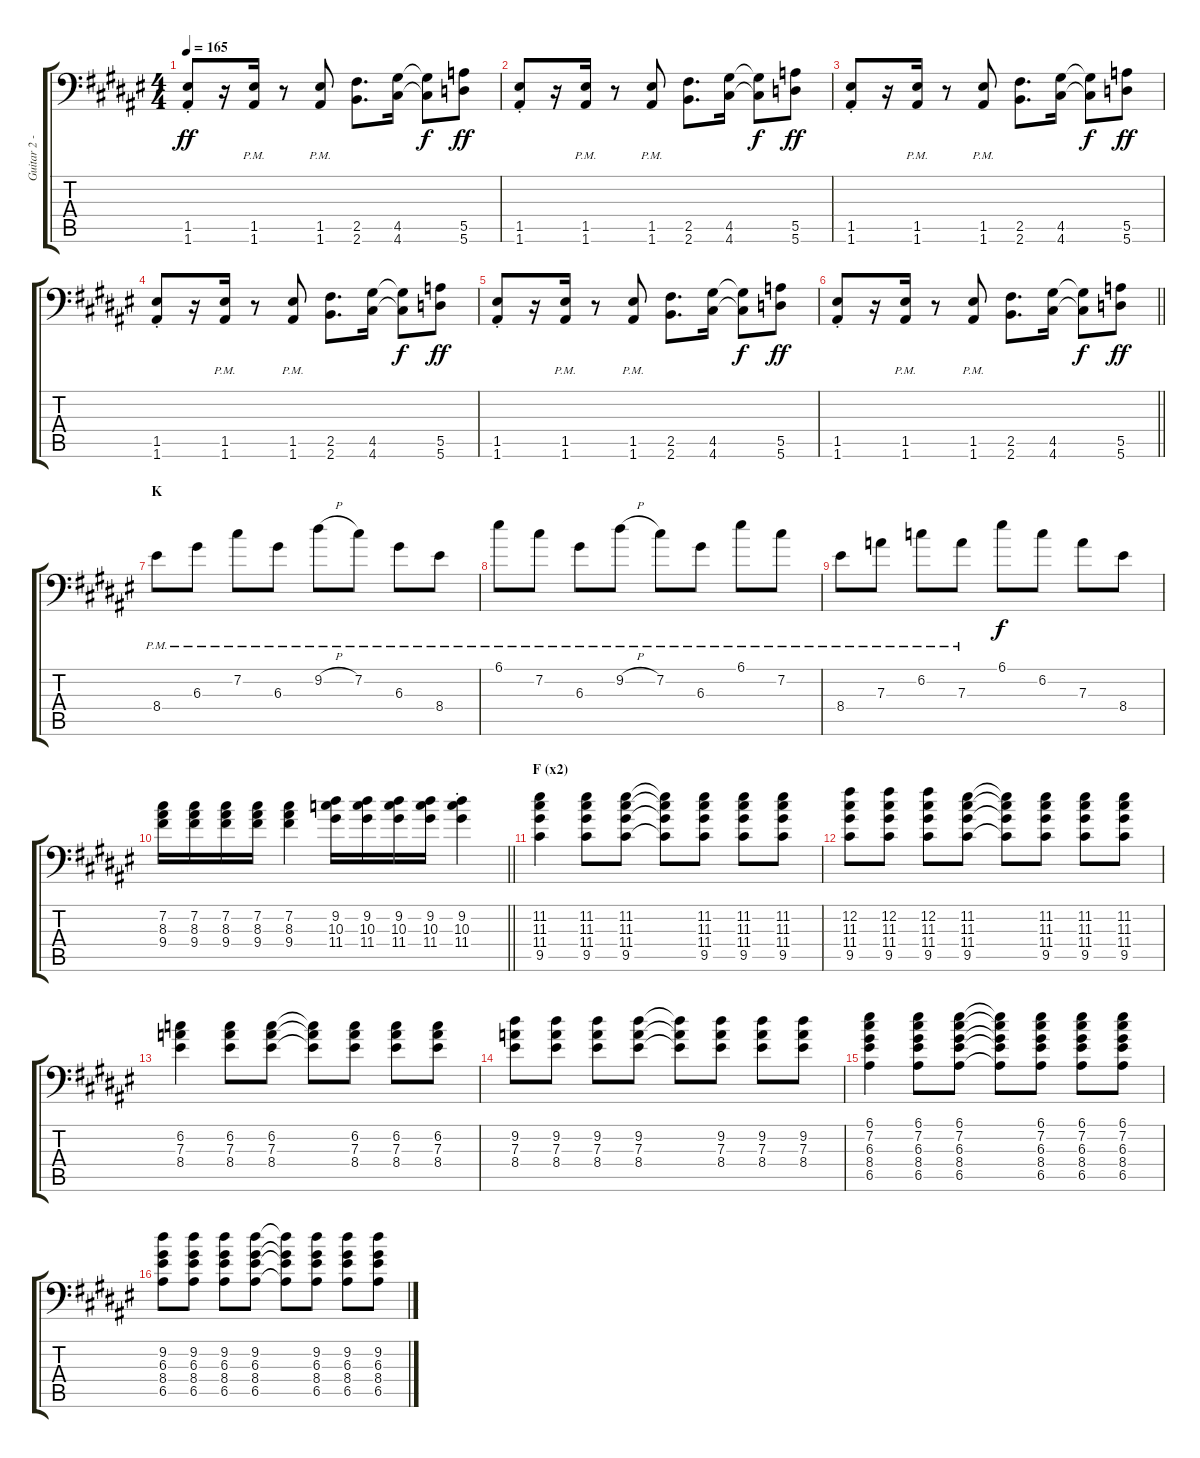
\track ("Guitar 2 - Aoi" "Guitar 2 -") {instrument distortionguitar}
\staff {score tabs}
\tuning (B3 Gb3 D3 A2 E2 A1) {hide}
\ts (4 4)
\tempo 165
\clef f4
\ks f#
(1.5{st} 1.6{st}).8{dy ff} r.16 (1.5{pm} 1.6{pm}).16 r.8 (1.5{pm} 1.6{pm}).8 (2.5 2.6).8{d} (4.5 4.6).16 (4.5{t} 4.6{t}).8{dy f} (5.5 5.6).8{dy ff} |
(1.5{st} 1.6{st}).8 r.16 (1.5{pm} 1.6{pm}).16 r.8 (1.5{pm} 1.6{pm}).8 (2.5 2.6).8{d} (4.5 4.6).16 (4.5{t} 4.6{t}).8{dy f} (5.5 5.6).8{dy ff} |
(1.5{st} 1.6{st}).8 r.16 (1.5{pm} 1.6{pm}).16 r.8 (1.5{pm} 1.6{pm}).8 (2.5 2.6).8{d} (4.5 4.6).16 (4.5{t} 4.6{t}).8{dy f} (5.5 5.6).8{dy ff} |
(1.5{st} 1.6{st}).8 r.16 (1.5{pm} 1.6{pm}).16 r.8 (1.5{pm} 1.6{pm}).8 (2.5 2.6).8{d} (4.5 4.6).16 (4.5{t} 4.6{t}).8{dy f} (5.5 5.6).8{dy ff} |
(1.5{st} 1.6{st}).8 r.16 (1.5{pm} 1.6{pm}).16 r.8 (1.5{pm} 1.6{pm}).8 (2.5 2.6).8{d} (4.5 4.6).16 (4.5{t} 4.6{t}).8{dy f} (5.5 5.6).8{dy ff} |
\barLineRight lightlight
(1.5{st} 1.6{st}).8 r.16 (1.5{pm} 1.6{pm}).16 r.8 (1.5{pm} 1.6{pm}).8 (2.5 2.6).8{d} (4.5 4.6).16 (4.5{t} 4.6{t}).8{dy f} (5.5 5.6).8{dy ff} |
\section ("" "K")
8.4{pm}.8 6.3{pm}.8 7.2{pm}.8 6.3{pm}.8 9.2{h pm}.8 7.2{pm}.8 6.3{pm}.8 8.4{pm}.8 |
6.1{pm}.8 7.2{pm}.8 6.3{pm}.8 9.2{h pm}.8 7.2{pm}.8 6.3{pm}.8 6.1{pm}.8 7.2{pm}.8 |
8.4{pm}.8 7.3{pm}.8 6.2{pm}.8 7.3{pm}.8 6.1.8{dy f} 6.2.8 7.3.8 8.4.8 |
\barLineRight lightlight
(7.2 8.3 9.4).16{volume 9} (7.2 8.3 9.4).16 (7.2 8.3 9.4).16 (7.2 8.3 9.4).16 (7.2 8.3 9.4).4 (9.2 10.3 11.4).16 (9.2 10.3 11.4).16 (9.2 10.3 11.4).16 (9.2 10.3 11.4).16 (9.2{st} 10.3{st} 11.4{st}).4 |
\section ("" "F (x2)")
(11.2 11.3 11.4 9.5).4 (11.2 11.3 11.4 9.5).8 (11.2 11.3 11.4 9.5).8 (11.2{t} 11.3{t} 11.4{t} 9.5{t}).8 (11.2 11.3 11.4 9.5).8 (11.2 11.3 11.4 9.5).8 (11.2 11.3 11.4 9.5).8 |
(12.2 11.3 11.4 9.5).8 (12.2 11.3 11.4 9.5).8 (12.2 11.3 11.4 9.5).8 (11.2 11.3 11.4 9.5).8 (11.2{t} 11.3{t} 11.4{t} 9.5{t}).8 (11.2 11.3 11.4 9.5).8 (11.2 11.3 11.4 9.5).8 (11.2 11.3 11.4 9.5).8 |
(6.2 7.3 8.4).4 (6.2 7.3 8.4).8 (6.2 7.3 8.4).8 (6.2{t} 7.3{t} 8.4{t}).8 (6.2 7.3 8.4).8 (6.2 7.3 8.4).8 (6.2 7.3 8.4).8 |
(9.2 7.3 8.4).8 (9.2 7.3 8.4).8 (9.2 7.3 8.4).8 (9.2 7.3 8.4).8 (9.2{t} 7.3{t} 8.4{t}).8 (9.2 7.3 8.4).8 (9.2 7.3 8.4).8 (9.2 7.3 8.4).8 |
(6.1 7.2 6.3 8.4 6.5).4 (6.1 7.2 6.3 8.4 6.5).8 (6.1 7.2 6.3 8.4 6.5).8 (6.1{t} 7.2{t} 6.3{t} 8.4{t} 6.5{t}).8 (6.1 7.2 6.3 8.4 6.5).8 (6.1 7.2 6.3 8.4 6.5).8 (6.1 7.2 6.3 8.4 6.5).8 |
(9.2 6.3 8.4 6.5).8 (9.2 6.3 8.4 6.5).8 (9.2 6.3 8.4 6.5).8 (9.2 6.3 8.4 6.5).8 (9.2{t} 6.3{t} 8.4{t} 6.5{t}).8 (9.2 6.3 8.4 6.5).8 (9.2 6.3 8.4 6.5).8 (9.2 6.3 8.4 6.5).8
